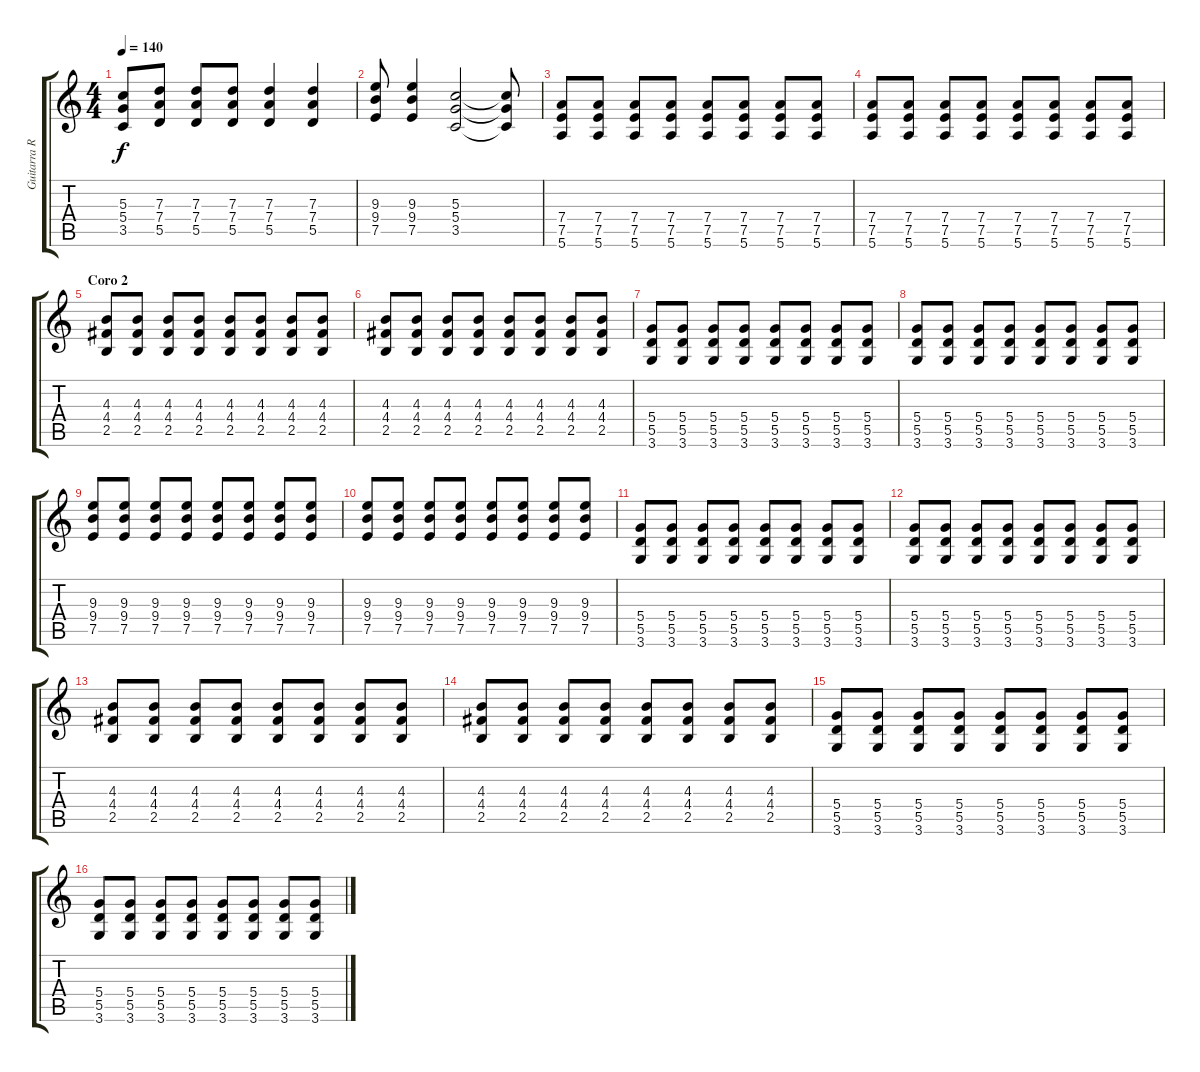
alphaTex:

\track ("Guitarra Ritmica" "Guitarra R") {instrument distortionguitar}
\staff {score tabs}
\tuning (E4 B3 G3 D3 A2 E2) {hide}
\ts (4 4)
\tempo 140
\clef g2
\ks c
(5.3 5.4 3.5).8{dy f} (7.3 7.4 5.5).8 (7.3 7.4 5.5).8 (7.3 7.4 5.5).8 (7.3 7.4 5.5).4 (7.3 7.4 5.5).4 |
(9.3 9.4 7.5).8 (9.3 9.4 7.5).4 (5.3 5.4 3.5).2 (5.3{t} 5.4{t} 3.5{t}).8 |
(7.4 7.5 5.6).8{volume 8} (7.4 7.5 5.6).8 (7.4 7.5 5.6).8{volume 12} (7.4 7.5 5.6).8 (7.4 7.5 5.6).8 (7.4 7.5 5.6).8 (7.4 7.5 5.6).8 (7.4 7.5 5.6).8 |
(7.4 7.5 5.6).8 (7.4 7.5 5.6).8 (7.4 7.5 5.6).8 (7.4 7.5 5.6).8 (7.4 7.5 5.6).8 (7.4 7.5 5.6).8 (7.4 7.5 5.6).8 (7.4 7.5 5.6).8 |
\section ("" "Coro 2")
(4.3 4.4 2.5).8{volume 12} (4.3 4.4 2.5).8 (4.3 4.4 2.5).8 (4.3 4.4 2.5).8 (4.3 4.4 2.5).8 (4.3 4.4 2.5).8 (4.3 4.4 2.5).8 (4.3 4.4 2.5).8 |
(4.3 4.4 2.5).8 (4.3 4.4 2.5).8 (4.3 4.4 2.5).8 (4.3 4.4 2.5).8 (4.3 4.4 2.5).8 (4.3 4.4 2.5).8 (4.3 4.4 2.5).8 (4.3 4.4 2.5).8 |
(5.4 5.5 3.6).8 (5.4 5.5 3.6).8 (5.4 5.5 3.6).8 (5.4 5.5 3.6).8 (5.4 5.5 3.6).8 (5.4 5.5 3.6).8 (5.4 5.5 3.6).8 (5.4 5.5 3.6).8 |
(5.4 5.5 3.6).8 (5.4 5.5 3.6).8 (5.4 5.5 3.6).8 (5.4 5.5 3.6).8 (5.4 5.5 3.6).8 (5.4 5.5 3.6).8 (5.4 5.5 3.6).8 (5.4 5.5 3.6).8 |
(9.3 9.4 7.5).8 (9.3 9.4 7.5).8 (9.3 9.4 7.5).8 (9.3 9.4 7.5).8 (9.3 9.4 7.5).8 (9.3 9.4 7.5).8 (9.3 9.4 7.5).8 (9.3 9.4 7.5).8 |
(9.3 9.4 7.5).8 (9.3 9.4 7.5).8 (9.3 9.4 7.5).8 (9.3 9.4 7.5).8 (9.3 9.4 7.5).8 (9.3 9.4 7.5).8 (9.3 9.4 7.5).8 (9.3 9.4 7.5).8 |
(5.4 5.5 3.6).8 (5.4 5.5 3.6).8 (5.4 5.5 3.6).8 (5.4 5.5 3.6).8 (5.4 5.5 3.6).8 (5.4 5.5 3.6).8 (5.4 5.5 3.6).8 (5.4 5.5 3.6).8 |
(5.4 5.5 3.6).8 (5.4 5.5 3.6).8 (5.4 5.5 3.6).8 (5.4 5.5 3.6).8 (5.4 5.5 3.6).8 (5.4 5.5 3.6).8 (5.4 5.5 3.6).8 (5.4 5.5 3.6).8 |
(4.3 4.4 2.5).8{volume 12} (4.3 4.4 2.5).8 (4.3 4.4 2.5).8 (4.3 4.4 2.5).8 (4.3 4.4 2.5).8 (4.3 4.4 2.5).8 (4.3 4.4 2.5).8 (4.3 4.4 2.5).8 |
(4.3 4.4 2.5).8 (4.3 4.4 2.5).8 (4.3 4.4 2.5).8 (4.3 4.4 2.5).8 (4.3 4.4 2.5).8 (4.3 4.4 2.5).8 (4.3 4.4 2.5).8 (4.3 4.4 2.5).8 |
(5.4 5.5 3.6).8 (5.4 5.5 3.6).8 (5.4 5.5 3.6).8 (5.4 5.5 3.6).8 (5.4 5.5 3.6).8 (5.4 5.5 3.6).8 (5.4 5.5 3.6).8 (5.4 5.5 3.6).8 |
(5.4 5.5 3.6).8 (5.4 5.5 3.6).8 (5.4 5.5 3.6).8 (5.4 5.5 3.6).8 (5.4 5.5 3.6).8 (5.4 5.5 3.6).8 (5.4 5.5 3.6).8 (5.4 5.5 3.6).8
